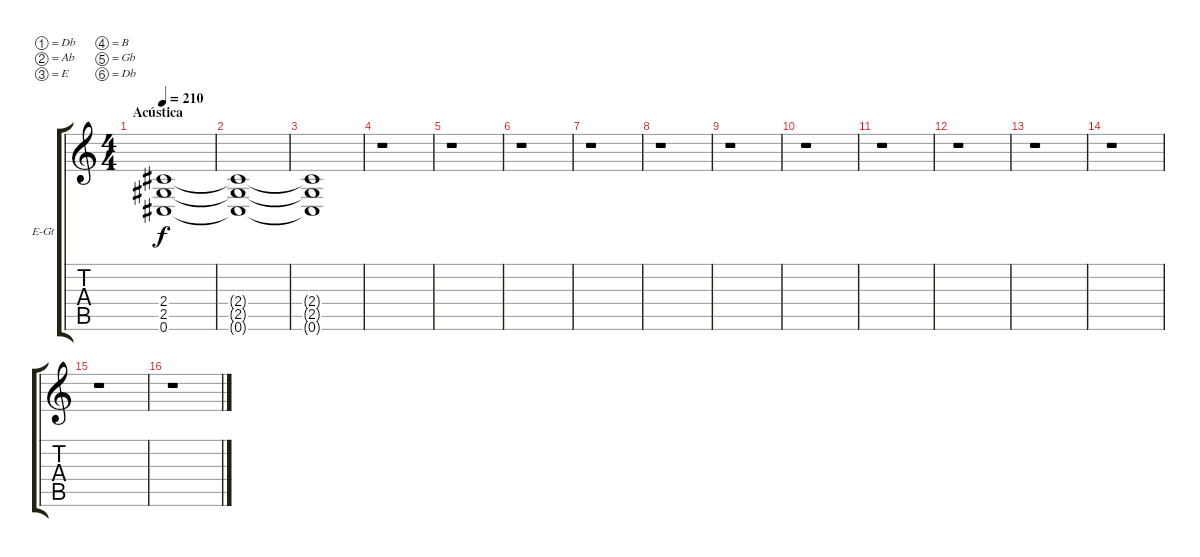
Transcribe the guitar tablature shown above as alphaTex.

\bracketExtendMode groupsimilarinstruments
\firstSystemTrackNameOrientation horizontal
\otherSystemsTrackNameOrientation horizontal
\track ("Rithym 2" "E-Gt") {instrument distortionguitar}
\staff {score tabs}
\tuning (Db4 Ab3 E3 B2 Gb2 Db2)
\ts (4 4)
\section ("" "Acústica")
\tempo 210
\clef g2
\ks c
(2.4 2.5 0.6).1{dy f} |
(2.4{t} 2.5{t} 0.6{t}).1 |
(2.4{t} 2.5{t} 0.6{t}).1 |
r.1 |
r.1 |
r.1 |
r.1 |
r.1 |
r.1 |
r.1 |
r.1 |
r.1 |
r.1 |
r.1 |
r.1 |
r.1
